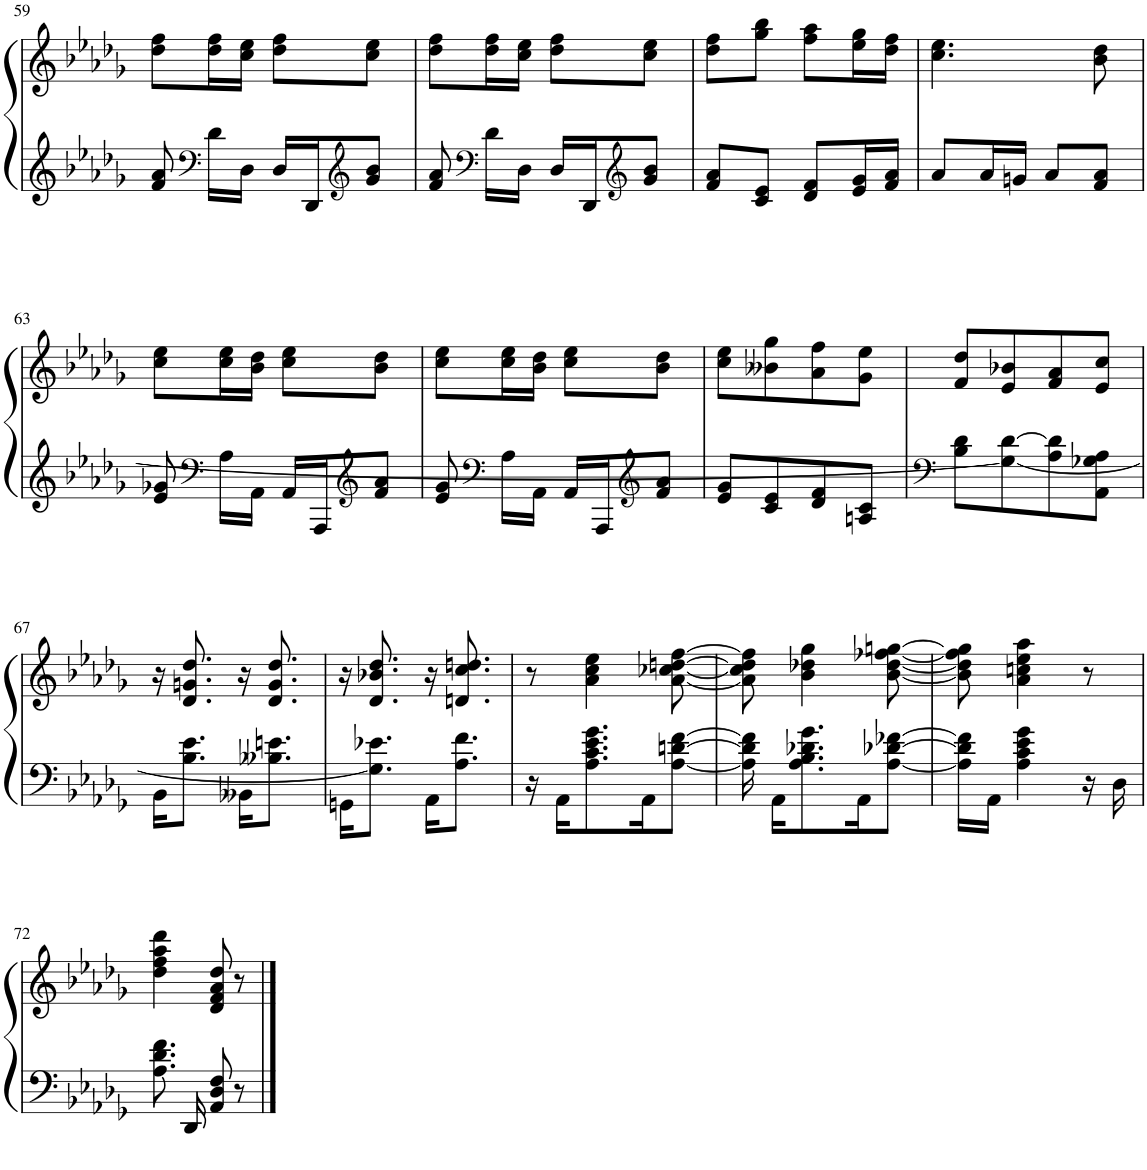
**kern	**kern
*part1	*part1
*staff2	*staff1
*I"Piano	*
*I'Pno.	*
!!LO:PB:g=z
*clefG2	*clefG2
*k[b-e-a-d-g-]	*k[b-e-a-d-g-]
*M2/4	*M2/4
=59	=59
*^	*
8f/ 8a-/	8ryy	8dd-\ 8ff\L
*clefF4	*	*
8ryy	16d-\LL	16dd-\ 16ff\L
.	16D-\JJ	16cc\ 16ee-\JJ
16D-/LL	4ryy	8dd-\ 8ff\L
16DD-/J	.	.
*clefG2	*	*
8g-/ 8b-/J	.	8cc\ 8ee-\J
*v	*v	*
=60	=60
8f/ 8a-/	8dd-\ 8ff\L
*clefF4	*
16d-\LL	16dd-\ 16ff\L
16D-\JJ	16cc\ 16ee-\JJ
16D-/LL	8dd-\ 8ff\L
16DD-/J	.
*clefG2	*
8g-/ 8b-/J	8cc\ 8ee-\J
=61	=61
8f/ 8a-/L	8dd-\ 8ff\L
8c/ 8e-/J	8gg-\ 8bb-\J
8d-/ 8f/L	8ff\ 8aa-\L
16e-/ 16g-/L	16ee-\ 16gg-\L
16f/ 16a-/JJ	16dd-\ 16ff\JJ
=62	=62
8a-/L	4.cc\ 4.ee-\
16a-/L	.
16gn/JJ	.
8a-/L	.
8f/ 8a-/J	8b-\ 8dd-\
!!LO:LB:g=z
=63	=63
*^	*
8e-/ 8g-X/	8ryy	8cc\ 8ee-\L
*clefF4	*	*
8ryy	16A-\LL	16cc\ 16ee-\L
.	16AA-\JJ	16b-\ 16dd-\JJ
16AA-/LL	4ryy	8cc\ 8ee-\L
16AAA-/J	.	.
*clefG2	*	*
8f/ 8a-/J	.	8b-\ 8dd-\J
=64	=64	=64
8e-/ 8g-/	8ryy	8cc\ 8ee-\L
*clefF4	*	*
8ryy	16A-\LL	16cc\ 16ee-\L
.	16AA-\JJ	16b-\ 16dd-\JJ
16AA-/LL	4ryy	8cc\ 8ee-\L
16AAA-/J	.	.
*clefG2	*	*
8f/ 8a-/J	.	8b-\ 8dd-\J
*v	*v	*
=65	=65
8e-/ 8g-/L	8cc\ 8ee-\L
8c/ 8e-/	8b--X\ 8gg-\
8d-/ 8f/	8a-\ 8ff\
8An/ 8c/J	8g-\ 8ee-\J
=66	=66
*clefF4	*
8B-\ 8d-\L	8f/ 8dd-/L
8G\_ [8d-\	8e-/ 8b-X/
8A-\ 8d-\]	8f/ 8a-/
8AA-\ 8G-X\ 8A-\J	8e-/ 8cc/J
!!LO:LB:g=z
=67	=67
16BB-\KL	16r
8.B-\ 8.e-\J	8.d-/ 8.gn/ 8.dd-/
16BB--X\KL	16r
8.B--X\ 8.en\J	8.d-/ 8.g/ 8.dd-/
=68	=68
16GGn\KL	16r
8.G\] 8.e-X\J	8.d-/ 8.b-X/ 8.dd-/
16AA-\KL	16r
8.A-\ 8.f\J	8.dn/ 8.cc/ 8.ddn/
=69	=69
16r	8r
16AA-\KL	.
8.A-\ 8.c\ 8.e-\ 8.g-\	4a-\ 4cc\ 4ee-\
16AA-\K	.
[8A-\ [8dn\ [8f\J	[8a-\ [8cc-X\ [8ddn\ [8ff\
=70	=70
16A-\] 16d\] 16f\]	8a-\] 8cc-\] 8dd\] 8ff\]
16AA-\KL	.
8.A-\ 8.B-\ 8.d-X\ 8.g-\	4b-\ 4dd-X\ 4gg-\
16AA-\K	.
[8A-\ [8d-X\ [8f-X\J	[8b-\ [8dd-\ [8ff-X\ [8ggn\
=71	=71
16A-\] 16d-\] 16f-\]LL	8b-\] 8dd-\] 8ff-\] 8gg\]
16AA-\JJ	.
4A-\ 4c\ 4e-\ 4g-\	4a-\ 4ccn\ 4ee-\ 4aa-\
16r	8r
16D-\	.
!!LO:LB:g=z
=72	=72
8.A-\ 8.d-\ 8.f\	4dd-\ 4ff\ 4aa-\ 4ddd-\
16DD-/	.
8AA-/ 8D-/ 8F/	8d-/ 8f/ 8a-/ 8dd-/
8r	8r
==	==
*-	*-
